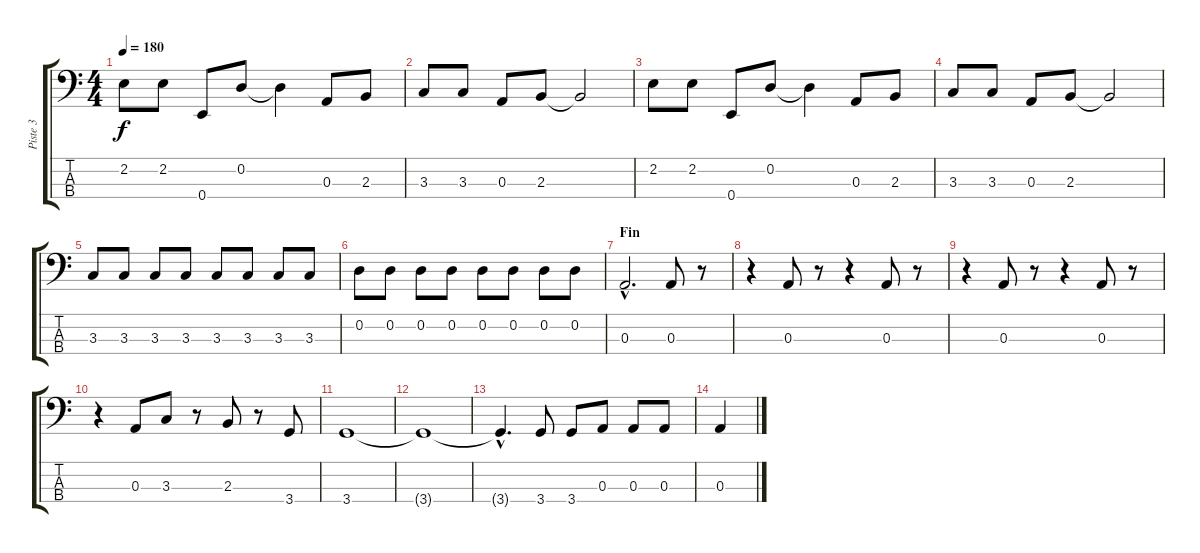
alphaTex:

\track ("Piste 3" "Piste 3") {instrument electricbassfinger}
\staff {score tabs}
\tuning (G2 D2 A1 E1) {hide}
\ts (4 4)
\tempo 180
\clef f4
\ks c
2.2.8{dy f} 2.2.8 0.4.8 0.2.8 0.2{t}.4 0.3.8 2.3.8 |
3.3.8 3.3.8 0.3.8 2.3.8 2.3{t}.2 |
2.2.8 2.2.8 0.4.8 0.2.8 0.2{t}.4 0.3.8 2.3.8 |
3.3.8 3.3.8 0.3.8 2.3.8 2.3{t}.2 |
3.3.8 3.3.8 3.3.8 3.3.8 3.3.8 3.3.8 3.3.8 3.3.8 |
0.2.8 0.2.8 0.2.8 0.2.8 0.2.8 0.2.8 0.2.8 0.2.8 |
\section ("" "Fin")
0.3{hac}.2{d} 0.3.8 r.8 |
r.4 0.3.8 r.8 r.4 0.3.8 r.8 |
r.4 0.3.8 r.8 r.4 0.3.8 r.8 |
r.4 0.3.8 3.3.8 r.8 2.3.8 r.8 3.4.8 |
3.4.1 |
3.4{t}.1 |
3.4{hac t}.4{d} 3.4.8 3.4.8 0.3.8 0.3.8 0.3.8 |
0.3.4
